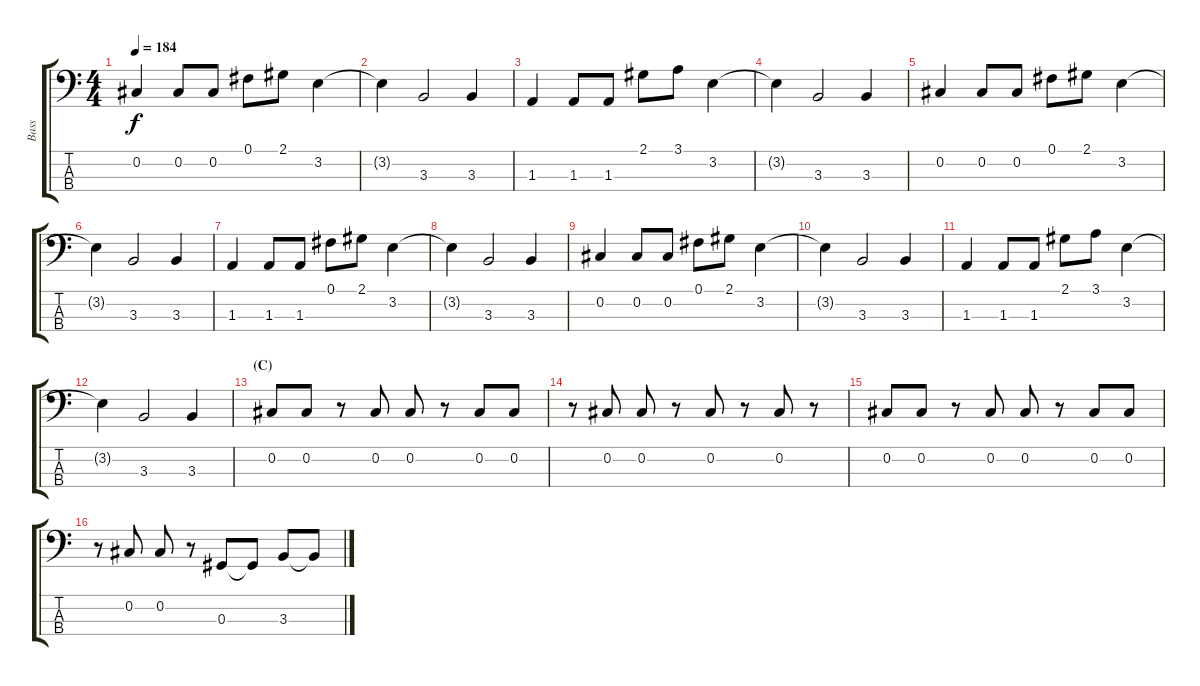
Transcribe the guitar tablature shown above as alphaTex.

\track ("Bass" "Bass") {instrument electricbassfinger}
\staff {score tabs}
\tuning (Gb2 Db2 Ab1 Db1) {hide}
\ts (4 4)
\tempo 184
\clef f4
\ks c
0.2.4{dy f} 0.2.8 0.2.8 0.1.8 2.1.8 3.2.4 |
3.2{t}.4 3.3.2 3.3.4 |
1.3.4 1.3.8 1.3.8 2.1.8 3.1.8 3.2.4 |
3.2{t}.4 3.3.2 3.3.4 |
0.2.4 0.2.8 0.2.8 0.1.8 2.1.8 3.2.4 |
3.2{t}.4 3.3.2 3.3.4 |
1.3.4 1.3.8 1.3.8 0.1.8 2.1.8 3.2.4 |
3.2{t}.4 3.3.2 3.3.4 |
0.2.4 0.2.8 0.2.8 0.1.8 2.1.8 3.2.4 |
3.2{t}.4 3.3.2 3.3.4 |
1.3.4 1.3.8 1.3.8 2.1.8 3.1.8 3.2.4 |
3.2{t}.4 3.3.2 3.3.4 |
\section ("" "(C)")
0.2.8 0.2.8 r.8 0.2.8 0.2.8 r.8 0.2.8 0.2.8 |
r.8 0.2.8 0.2.8 r.8 0.2.8 r.8 0.2.8 r.8 |
0.2.8 0.2.8 r.8 0.2.8 0.2.8 r.8 0.2.8 0.2.8 |
r.8 0.2.8 0.2.8 r.8 0.3.8 0.3{t}.8 3.3.8 3.3{t}.8
